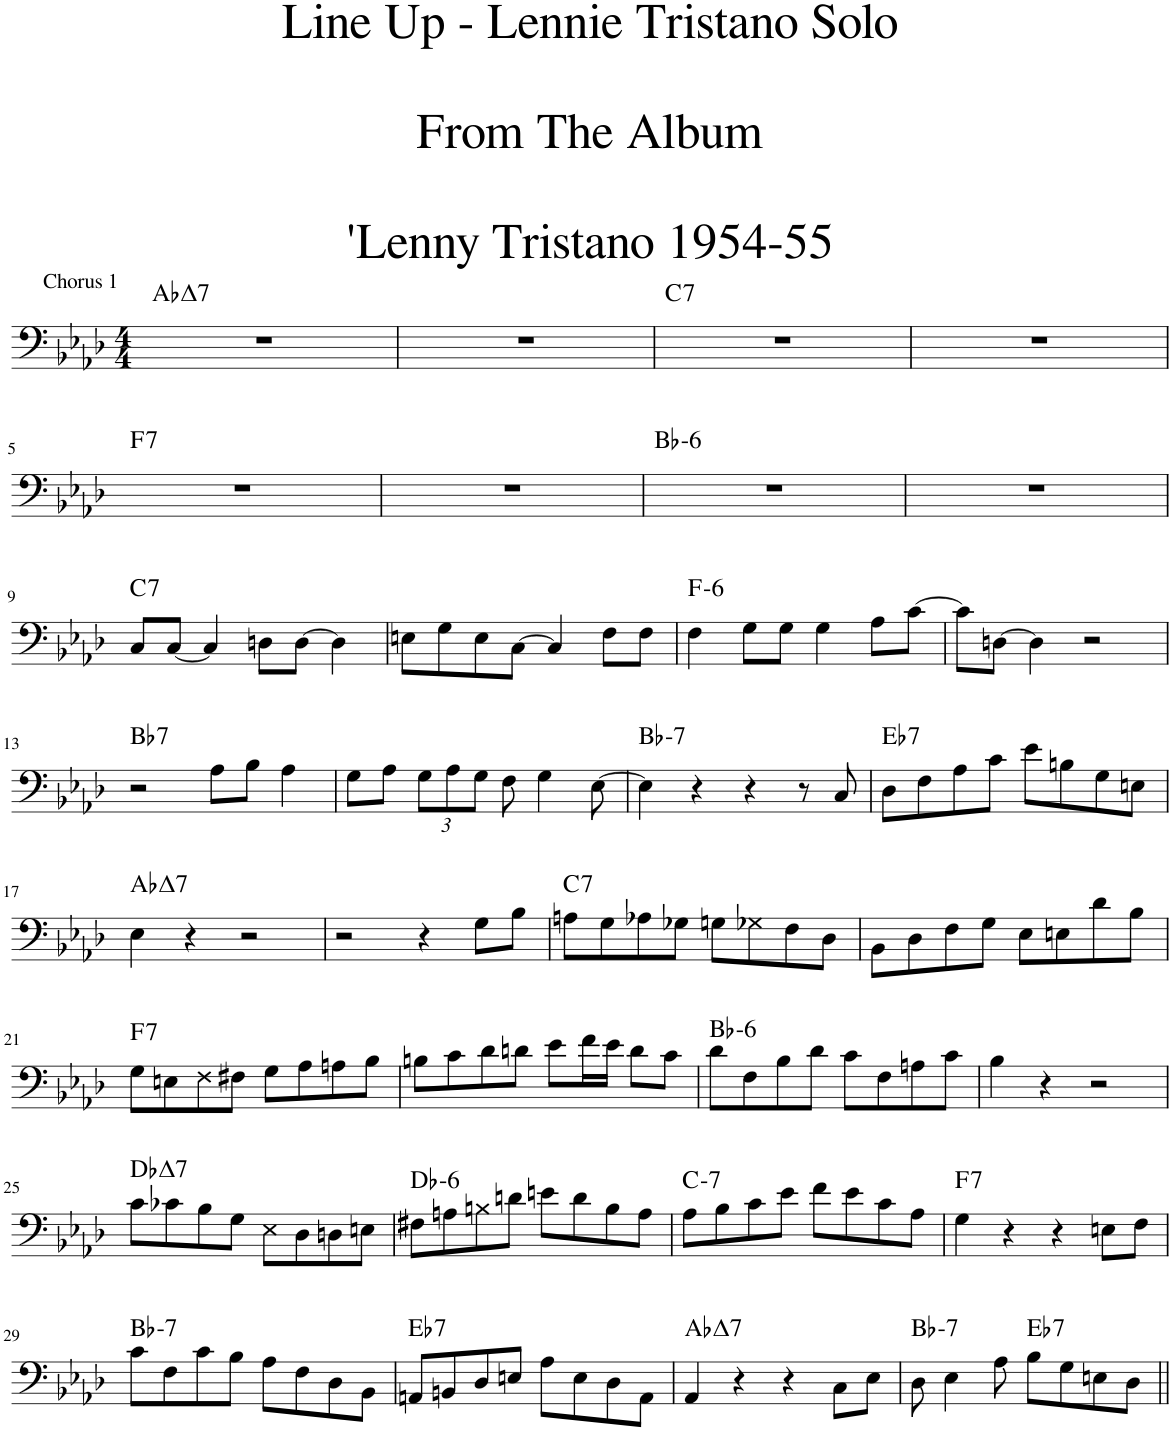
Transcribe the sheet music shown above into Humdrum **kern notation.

**kern	**kern	**harte
*part1	*part1	*part1
*staff2	*staff1	*
*I"Piano	*	*
*I'Pno.	*	*
*clefF4	*clefG2	*
*k[b-e-a-d-]	*k[b-e-a-d-]	*
*M4/4	*M4/4	*
=1	=1	=1
!LO:TX:a:t=Chorus 1	!	!LO:H:kt=7
1r	1r	Ab:maj7
=2	=2	=2
1r	1r	.
=3	=3	=3
!	!	!LO:H:kt=7
1r	1r	C:7
=4	=4	=4
1r	1r	.
!!LO:LB:g=z
=5	=5	=5
!	!	!LO:H:kt=7
1r	1r	F:7
=6	=6	=6
1r	1r	.
=7	=7	=7
!	!	!LO:H:kt=6
1r	1r	Bb:min6
=8	=8	=8
1r	1r	.
!!LO:LB:g=z
=9	=9	=9
!	!	!LO:H:kt=7
8C/L	1r	C:7
[8C/J	.	.
4C/]	.	.
8Dn\L	.	.
[8D\J	.	.
4D\]	.	.
=10	=10	=10
8En\L	1r	.
8G\	.	.
8E\	.	.
[8C\J	.	.
4C/]	.	.
8F\L	.	.
8F\J	.	.
=11	=11	=11
!	!	!LO:H:kt=6
4F\	1r	F:min6
8G\L	.	.
8G\J	.	.
4G\	.	.
8A-\L	.	.
[8c\J	.	.
=12	=12	=12
8c\L]	1r	.
[8Dn\J	.	.
4D\]	.	.
2r	.	.
!!LO:LB:g=z
=13	=13	=13
!	!	!LO:H:kt=7
2r	1r	Bb:7
8A-\L	.	.
8B-\J	.	.
4A-\	.	.
=14	=14	=14
8G\L	1r	.
8A-\J	.	.
*Xbrackettup	*	*
12G\L	.	.
12A-\	.	.
12G\J	.	.
8F\	.	.
4G\	.	.
[8E-\	.	.
=15	=15	=15
!	!	!LO:H:kt=7
4E-\]	1r	Bb:min7
4r	.	.
4r	.	.
8r	.	.
8C/	.	.
=16	=16	=16
!	!	!LO:H:kt=7
8D-\L	1r	Eb:7
8F\	.	.
8A-\	.	.
8c\J	.	.
8e-\L	.	.
8Bn\	.	.
8G\	.	.
8En\J	.	.
!!LO:LB:g=z
=17	=17	=17
!	!	!LO:H:kt=7
4E-\	1r	Ab:maj7
4r	.	.
2r	.	.
=18	=18	=18
2r	1r	.
4r	.	.
8G\L	.	.
8B-\J	.	.
=19	=19	=19
!	!	!LO:H:kt=7
8An\L	1r	C:7
8G\	.	.
8A-X\	.	.
8G-X\J	.	.
8Gn\L	.	.
8G-X\	.	.
8F\	.	.
8D-\J	.	.
=20	=20	=20
8BB-\L	1r	.
8D-\	.	.
8F\	.	.
8G\J	.	.
8E-\L	.	.
8En\	.	.
8d-\	.	.
8B-\J	.	.
!!LO:LB:g=z
=21	=21	=21
!	!	!LO:H:kt=7
8G\L	1r	F:7
8En\	.	.
8F\	.	.
8F#X\J	.	.
8G\L	.	.
8A-\	.	.
8An\	.	.
8B-\J	.	.
=22	=22	=22
8Bn\L	1r	.
8c\	.	.
8d-\	.	.
8dn\J	.	.
8e-\L	.	.
16f\L	.	.
16e-\JJ	.	.
8d\L	.	.
8c\J	.	.
=23	=23	=23
!	!	!LO:H:kt=6
8d-\L	1r	Bb:min6
8F\	.	.
8B-\	.	.
8d-\J	.	.
8c\L	.	.
8F\	.	.
8An\	.	.
8c\J	.	.
=24	=24	=24
4B-\	1r	.
4r	.	.
2r	.	.
!!LO:LB:g=z
=25	=25	=25
!	!	!LO:H:kt=7
8c\L	1r	Db:maj7
8c-X\	.	.
8B-\	.	.
8G\J	.	.
8E-\L	.	.
8D-\	.	.
8Dn\	.	.
8En\J	.	.
=26	=26	=26
!	!	!LO:H:kt=6
8F#X\L	1r	Db:min6
8An\	.	.
8Bn\	.	.
8dn\J	.	.
8en\L	.	.
8d\	.	.
8B\	.	.
8A\J	.	.
=27	=27	=27
!	!	!LO:H:kt=7
8A-\L	1r	C:min7
8B-\	.	.
8c\	.	.
8e-\J	.	.
8f\L	.	.
8e-\	.	.
8c\	.	.
8A-\J	.	.
=28	=28	=28
!	!	!LO:H:kt=7
4G\	1r	F:7
4r	.	.
4r	.	.
8En\L	.	.
8F\J	.	.
!!LO:LB:g=z
=29	=29	=29
!	!	!LO:H:kt=7
8c\L	1r	Bb:min7
8F\	.	.
8c\	.	.
8B-\J	.	.
8A-\L	.	.
8F\	.	.
8D-\	.	.
8BB-\J	.	.
=30	=30	=30
!	!	!LO:H:kt=7
8AAn/L	1r	Eb:7
8BBn/	.	.
8D-/	.	.
8En/J	.	.
8A-\L	.	.
8E\	.	.
8D-\	.	.
8AA\J	.	.
=31	=31	=31
!	!	!LO:H:kt=7
4AA-/	1r	Ab:maj7
4r	.	.
4r	.	.
8C\L	.	.
8E-\J	.	.
=32	=32	=32
!	!	!LO:H:kt=7
*	*^	*
8D-\	1r	2ryy	Bb:min7
4E-\	.	.	.
8A-\	.	.	.
!	!	!	!LO:H:kt=7
8B-\L	.	2ryy	Eb:7
8G\	.	.	.
8En\	.	.	.
8D-\J	.	.	.
*	*v	*v	*
=||	=||	=||
*-	*-	*-
